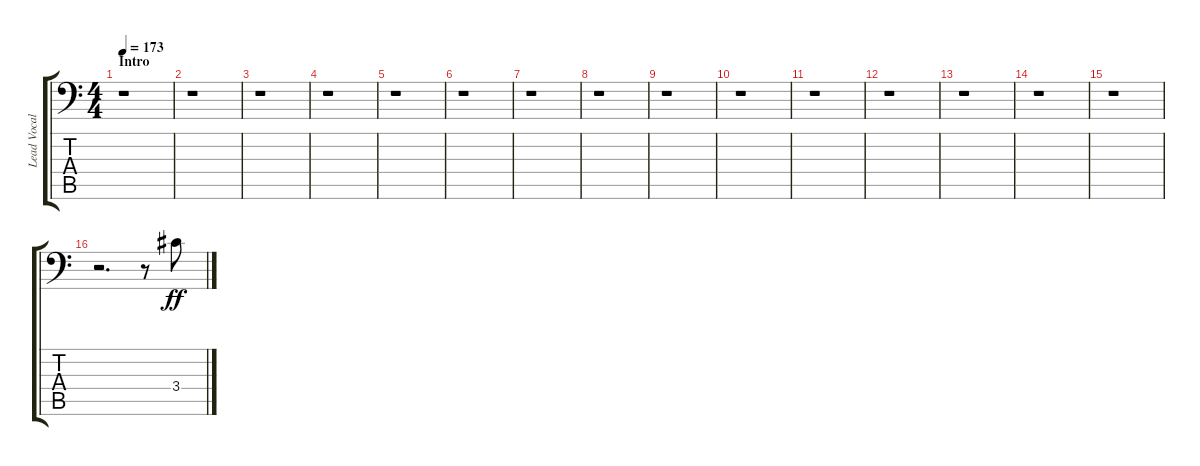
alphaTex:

\track ("Lead Vocals (Wayne Static)" "Lead Vocal") {instrument distortionguitar}
\staff {score tabs}
\tuning (C4 G3 Eb3 Bb2 F2 Bb1) {hide}
\ts (4 4)
\section ("" "Intro")
\tempo 173
\clef f4
\ks c
r.1{dy ff instrument distortionguitar} |
r.1 |
r.1 |
r.1 |
r.1 |
r.1 |
r.1 |
r.1 |
r.1 |
r.1 |
r.1 |
r.1 |
r.1 |
r.1 |
r.1 |
r.2{d} r.8 3.4.8{lyrics (0 "") lyrics (1 "") lyrics (2 "") lyrics (3 "") lyrics (4 "")}
